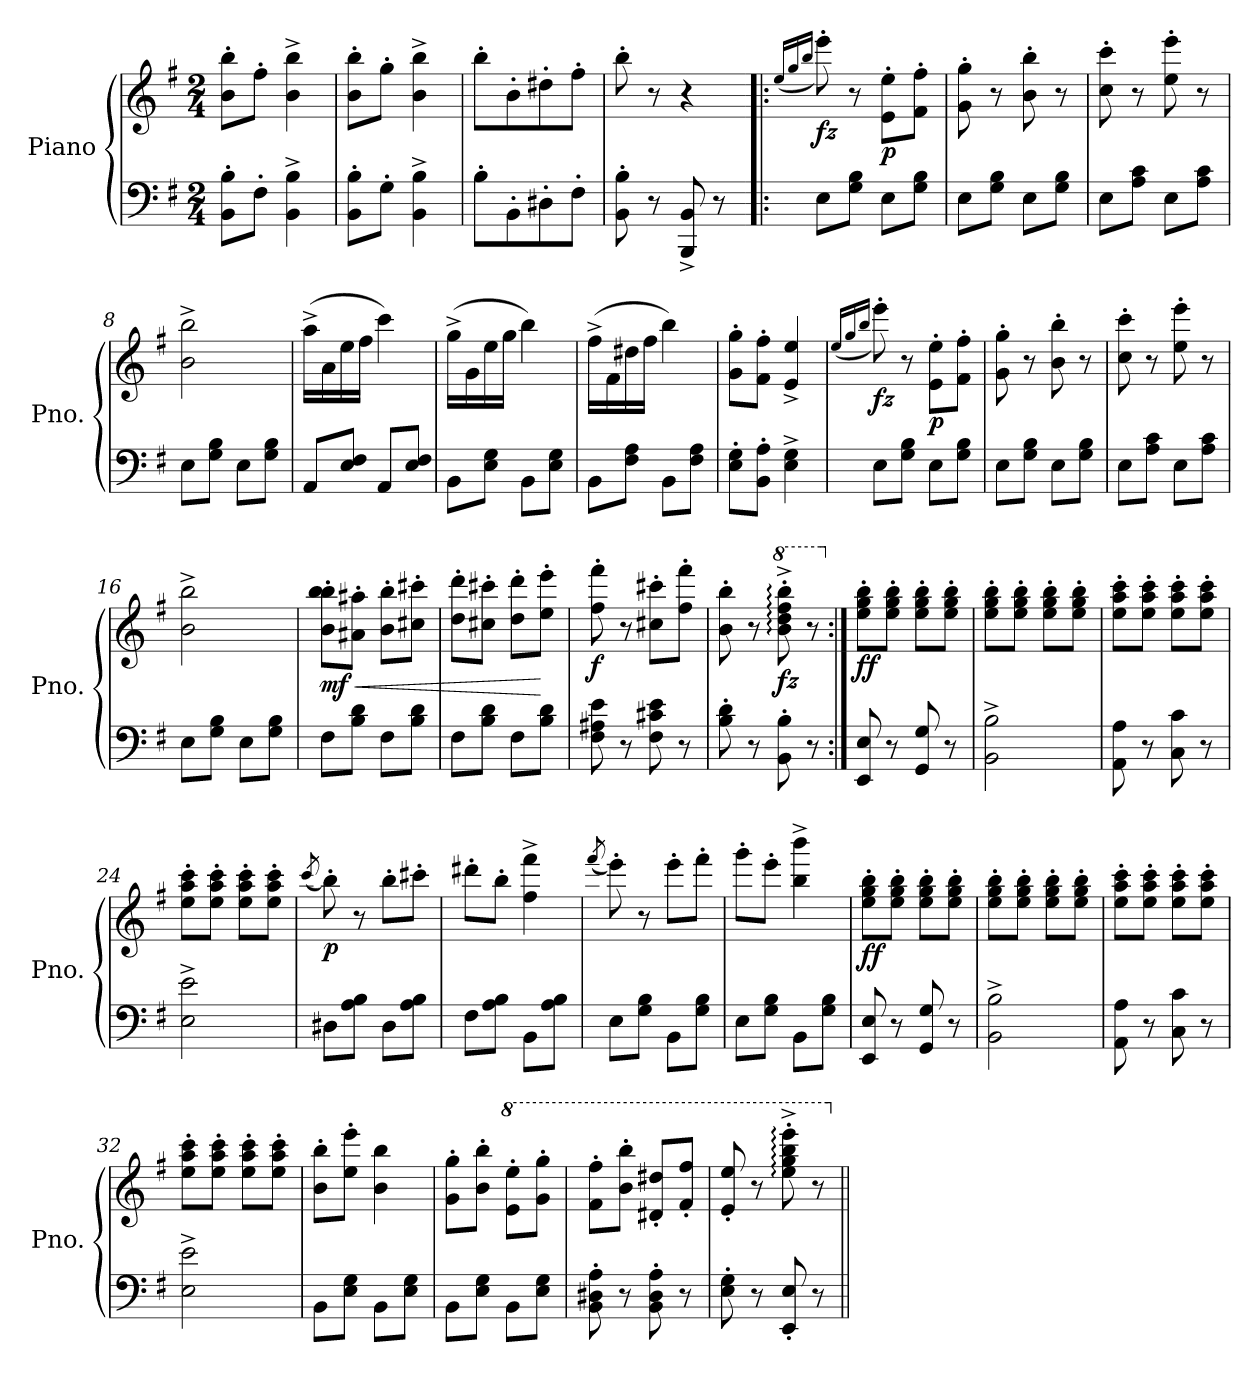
**kern	**kern	**dynam
*part1	*part1	*part1
*staff2	*staff1	*staff1/2
*I"Piano	*	*
*I'Pno.	*	*
*clefF4	*clefG2	*
*k[f#]	*k[f#]	*
*M2/4	*M2/4	*
*MM140	*MM140	*
=1	=1	=1
8BB\' 8B\'L	8b\' 8bb\'L	.
8F#'\J	8ff#'\J	.
4BB\^ 4B\^	4b\^ 4bb\^	.
=2	=2	=2
8BB\' 8B\'L	8b\' 8bb\'L	.
8G'\J	8gg'\J	.
4BB\^ 4B\^	4b\^ 4bb\^	.
=3	=3	=3
8B'\L	8bb'\L	.
8BB'\	8b'\	.
8D#X'\	8dd#X'\	.
8F#'\J	8ff#'\J	.
=4	=4	=4
8BB\' 8B\'	8bb'\	.
8r	8r	.
8BBB/^ 8BB/^	4r	.
8r	.	.
=5!|:	=5!|:	=5!|:
.	(<16qee/LL	.
.	16qgg/	.
.	16qbb/JJ	.
!	!	!LO:DY:b
8E\L	8eee'\)	fz
8G\ 8B\J	8r	.
!	!	!LO:DY:b
8E\L	8e\' 8ee\'L	p
8G\ 8B\J	8f#\' 8ff#\'J	.
=6	=6	=6
8E\L	8g\' 8gg\'	.
8G\ 8B\J	8r	.
8E\L	8b\' 8bb\'	.
8G\ 8B\J	8r	.
=7	=7	=7
8E\L	8cc\' 8ccc\'	.
8A\ 8c\J	8r	.
8E\L	8ee\' 8eee\'	.
8A\ 8c\J	8r	.
=8	=8	=8
8E\L	2b\^ 2bb\^	.
8G\ 8B\J	.	.
8E\L	.	.
8G\ 8B\J	.	.
=9	=9	=9
8AA/L	(>16aa^\LL	.
.	16a\	.
8E/ 8F#/J	16ee\	.
.	16ff#\JJ	.
8AA/L	4ccc\)	.
8E/ 8F#/J	.	.
=10	=10	=10
8BB\L	(>16gg^\LL	.
.	16g\	.
8E\ 8G\J	16ee\	.
.	16gg\JJ	.
8BB\L	4bb\)	.
8E\ 8G\J	.	.
=11	=11	=11
8BB\L	(>16ff#^\LL	.
.	16f#\	.
8F#\ 8A\J	16dd#X\	.
.	16ff#\JJ	.
8BB\L	4bb\)	.
8F#\ 8A\J	.	.
=12	=12	=12
8E\' 8G\'L	8g\' 8gg\'L	.
8BB\' 8A\'J	8f#\' 8ff#\'J	.
4E\^ 4G\^	4e/^ 4ee/^	.
=13	=13	=13
.	(<16qee/LL	.
.	16qgg/	.
.	16qbb/JJ	.
!	!	!LO:DY:b
8E\L	8eee'\)	fz
8G\ 8B\J	8r	.
!	!	!LO:DY:b
8E\L	8e\' 8ee\'L	p
8G\ 8B\J	8f#\' 8ff#\'J	.
=14	=14	=14
8E\L	8g\' 8gg\'	.
8G\ 8B\J	8r	.
8E\L	8b\' 8bb\'	.
8G\ 8B\J	8r	.
=15	=15	=15
8E\L	8cc\' 8ccc\'	.
8A\ 8c\J	8r	.
8E\L	8ee\' 8eee\'	.
8A\ 8c\J	8r	.
=16	=16	=16
8E\L	2b\^ 2bb\^	.
8G\ 8B\J	.	.
8E\L	.	.
8G\ 8B\J	.	.
=17	=17	=17
!	!	!LO:HP:b
!	!	!LO:DY:n=1:b
8F#\L	8b\' 8bb\' 8bb\'L	< mf
8B\ 8d\J	8a#X\' 8aa#X\'J	.
8F#\L	8b\' 8bb\'L	.
8B\ 8d\J	8cc#X\' 8ccc#X\'J	.
=18	=18	=18
8F#\L	8dd\' 8ddd\'L	.
8B\ 8d\J	8cc#X\' 8ccc#X\'J	.
8F#\L	8dd\' 8ddd\'L	.
8B\ 8d\J	8ee\' 8eee\'J	[
=19	=19	=19
!	!	!LO:DY:b
8F#\ 8A#X\ 8e\	8ff#\' 8fff#\'	f
8r	8r	.
8F#\ 8c#X\ 8e\	8cc#X\' 8ccc#X\'L	.
8r	8ff#\' 8fff#\'J	.
=20	=20	=20
8B\' 8d\'	8b\' 8bb\'	.
8r	8r	.
*	*8va	*
!	!	!LO:DY:b
8BB\' 8B\'	8bb\:'^ 8ddd\:'^ 8fff#\:'^ 8bbb\:'^	fz
8r	8r	.
=21:|!	=21:|!	=21:|!
*	*X8va	*
!	!	!LO:DY:b
8EE/ 8E/	8ee\' 8gg\' 8bb\'L	ff
8r	8ee\' 8gg\' 8bb\'J	.
8GG/ 8G/	8ee\' 8gg\' 8bb\'L	.
8r	8ee\' 8gg\' 8bb\'J	.
=22	=22	=22
2BB\^ 2B\^	8ee\' 8gg\' 8bb\'L	.
.	8ee\' 8gg\' 8bb\'J	.
.	8ee\' 8gg\' 8bb\'L	.
.	8ee\' 8gg\' 8bb\'J	.
=23	=23	=23
8AA\ 8A\	8ee\' 8aa\' 8ccc\'L	.
8r	8ee\' 8aa\' 8ccc\'J	.
8C\ 8c\	8ee\' 8aa\' 8ccc\'L	.
8r	8ee\' 8aa\' 8ccc\'J	.
=24	=24	=24
2E\^ 2e\^	8ee\' 8aa\' 8ccc\'L	.
.	8ee\' 8aa\' 8ccc\'J	.
.	8ee\' 8aa\' 8ccc\'L	.
.	8ee\' 8aa\' 8ccc\'J	.
=25	=25	=25
.	(<8qccc/	.
!	!	!LO:DY:b
8D#X\L	8bb'\)	p
8A\ 8B\J	8r	.
8D#\L	8bb'\L	.
8A\ 8B\J	8ccc#X'\J	.
=26	=26	=26
8F#\L	8ddd#X'\L	.
8A\ 8B\J	8bb'\J	.
8BB\L	4ff#\^ 4fff#\^	.
8A\ 8B\J	.	.
=27	=27	=27
.	(<8qfff#/	.
8E\L	8eee'\)	.
8G\ 8B\J	8r	.
8BB\L	8eee'\L	.
8G\ 8B\J	8fff#'\J	.
=28	=28	=28
8E\L	8ggg'\L	.
8G\ 8B\J	8eee'\J	.
8BB\L	4bb\^ 4bbb\^	.
8G\ 8B\J	.	.
=29	=29	=29
!	!	!LO:DY:b
8EE/ 8E/	8ee\' 8gg\' 8bb\'L	ff
8r	8ee\' 8gg\' 8bb\'J	.
8GG/ 8G/	8ee\' 8gg\' 8bb\'L	.
8r	8ee\' 8gg\' 8bb\'J	.
=30	=30	=30
2BB\^ 2B\^	8ee\' 8gg\' 8bb\'L	.
.	8ee\' 8gg\' 8bb\'J	.
.	8ee\' 8gg\' 8bb\'L	.
.	8ee\' 8gg\' 8bb\'J	.
=31	=31	=31
8AA\ 8A\	8ee\' 8aa\' 8ccc\'L	.
8r	8ee\' 8aa\' 8ccc\'J	.
8C\ 8c\	8ee\' 8aa\' 8ccc\'L	.
8r	8ee\' 8aa\' 8ccc\'J	.
=32	=32	=32
2E\^ 2e\^	8ee\' 8aa\' 8ccc\'L	.
.	8ee\' 8aa\' 8ccc\'J	.
.	8ee\' 8aa\' 8ccc\'L	.
.	8ee\' 8aa\' 8ccc\'J	.
=33	=33	=33
8BB\L	8b\' 8bb\'L	.
8E\ 8G\J	8ee\' 8eee\'J	.
8BB\L	4b\ 4bb\	.
8E\ 8G\J	.	.
=34	=34	=34
8BB\L	8g\' 8gg\'L	.
8E\ 8G\J	8b\' 8bb\'J	.
*	*8va	*
8BB\L	8ee\' 8eee\'L	.
8E\ 8G\J	8gg\' 8ggg\'J	.
=35	=35	=35
8BB\' 8D#X\' 8A\'	8ff#\' 8fff#\'L	.
8r	8bb\' 8bbb\'J	.
8BB\' 8D#\' 8A\'	8dd#X/' 8ddd#X/'L	.
8r	8ff#/' 8fff#/'J	.
=36	=36	=36
8E\' 8G\'	8ee/' 8eee/'	.
8r	8r	.
8EE/' 8E/'	8eee\:'^ 8ggg\:'^ 8bbb\:'^ 8eeee\:'^	.
8r	8r	.
*	*X8va	*
=||	=||	=||
*-	*-	*-
